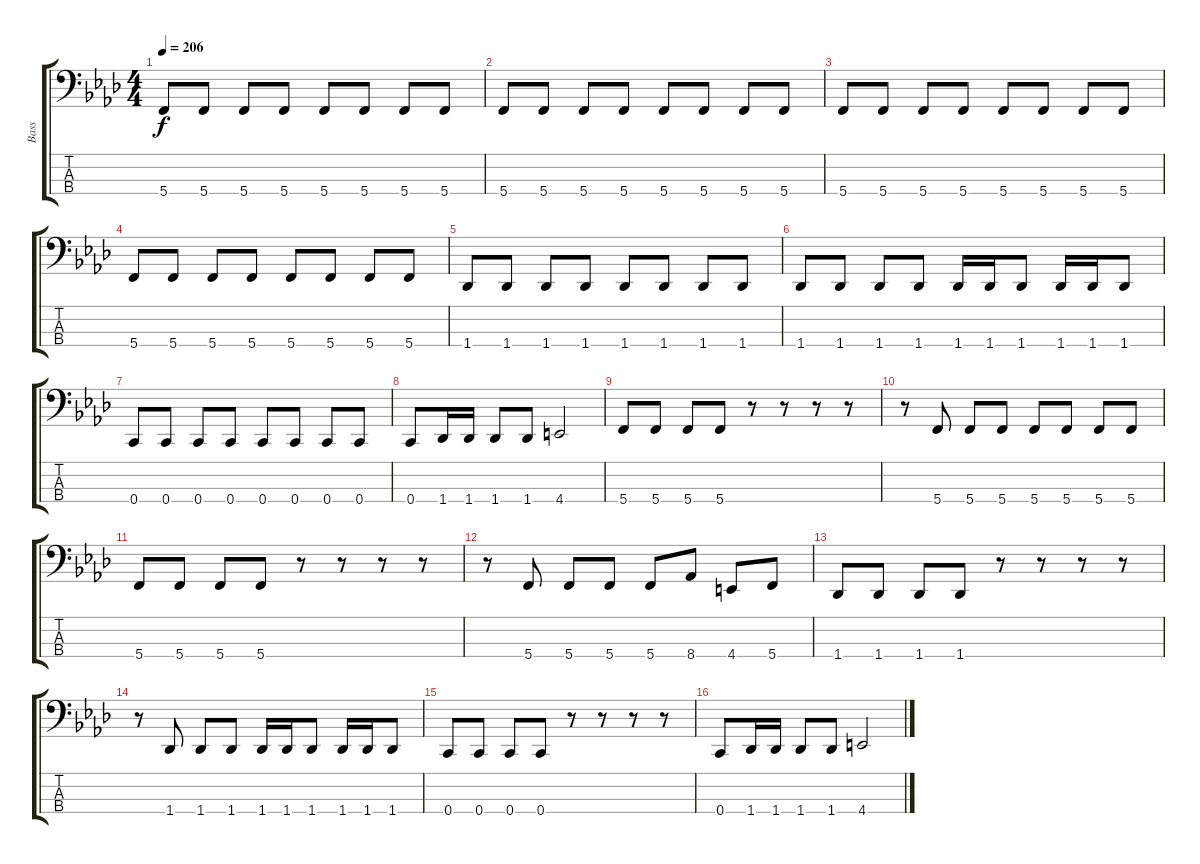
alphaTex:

\track ("Bass" "Bass") {instrument electricbassfinger}
\staff {score tabs}
\tuning (F2 C2 G1 C1) {hide}
\ts (4 4)
\tempo 206
\clef f4
\ks fminor
5.4.8{dy f} 5.4.8 5.4.8 5.4.8 5.4.8 5.4.8 5.4.8 5.4.8 |
5.4.8 5.4.8 5.4.8 5.4.8 5.4.8 5.4.8 5.4.8 5.4.8 |
5.4.8 5.4.8 5.4.8 5.4.8 5.4.8 5.4.8 5.4.8 5.4.8 |
5.4.8 5.4.8 5.4.8 5.4.8 5.4.8 5.4.8 5.4.8 5.4.8 |
1.4.8 1.4.8 1.4.8 1.4.8 1.4.8 1.4.8 1.4.8 1.4.8 |
1.4.8 1.4.8 1.4.8 1.4.8 1.4.16 1.4.16 1.4.8 1.4.16 1.4.16 1.4.8 |
0.4.8 0.4.8 0.4.8 0.4.8 0.4.8 0.4.8 0.4.8 0.4.8 |
0.4.8 1.4.16 1.4.16 1.4.8 1.4.8 4.4.2 |
5.4.8 5.4.8 5.4.8 5.4.8 r.8 r.8 r.8 r.8 |
r.8 5.4.8 5.4.8 5.4.8 5.4.8 5.4.8 5.4.8 5.4.8 |
5.4.8 5.4.8 5.4.8 5.4.8 r.8 r.8 r.8 r.8 |
r.8 5.4.8 5.4.8 5.4.8 5.4.8 8.4.8 4.4.8 5.4.8 |
1.4.8 1.4.8 1.4.8 1.4.8 r.8 r.8 r.8 r.8 |
r.8 1.4.8 1.4.8 1.4.8 1.4.16 1.4.16 1.4.8 1.4.16 1.4.16 1.4.8 |
0.4.8 0.4.8 0.4.8 0.4.8 r.8 r.8 r.8 r.8 |
0.4.8 1.4.16 1.4.16 1.4.8 1.4.8 4.4.2
